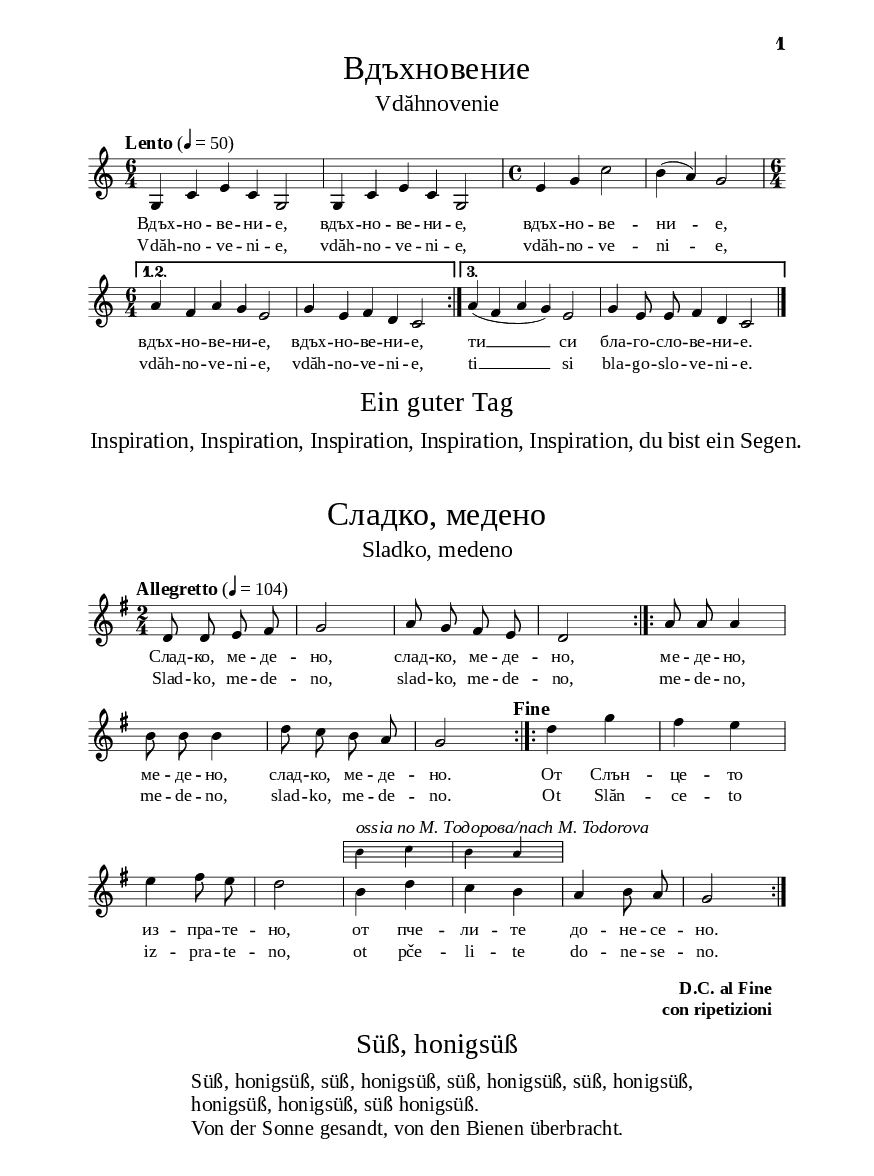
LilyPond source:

\version "2.24.4"

% include paper part and global functions
\include "include/globals.ily"

\bookpart {
  \label #'ref095
  \tocItem \markup "Вдъхновение – Vdăhnovenie"
  \include "include/bookpart-paper.ily"
  \score {
    \include "include/score-layout.ily"


    \new Voice \absolute  {
      \clef treble
      \key c \major
      \time 6/4
      \tempoFunc "Lento" 4 "50"
      \autoBeamOff
      \repeat volta 3 {
        g4 c' e' c' g2 | g4 c' e' c' g2 | \time 4/4  e'4 g' c''2  |

        b'4 ( a' ) g'2 | \break \time 6/4
      } \alternative {
        { a'4 f' a' g' e'2 | g'4 e' f' d' c'2 |  }
        {
          \once \override Score.TimeSignature.break-visibility = ##(#f #f #t)
          \time 6/4 a'4 ( f' a' g' ) e'2 |  g'4 e'8 e' f'4 d' c'2
        }
      }
      \bar "|."
    }

    \addlyrics {
      Вдъх -- но -- ве -- ни -- е,
      вдъх -- но -- ве -- ни -- е,
      вдъх -- но -- ве -- ни -- е, вдъх -- но -- ве -- ни -- е,
      вдъх -- но -- ве -- ни -- е, ти __ си бла -- го --
      сло -- ве -- ни -- е.

    }

    \addlyrics {
      Vdăh -- no -- ve -- ni -- e,
      vdăh -- no -- ve -- ni -- e,
      vdăh -- no -- ve -- ni -- e, vdăh -- no -- ve -- ni -- e,
      vdăh -- no -- ve -- ni -- e, ti __ si bla -- go --
      slo -- ve -- ni -- e.

    }


    \header {
      title = \titleFunc "Вдъхновение" "Vdăhnovenie"
    }

    \midi{}

  } % score

  \markup \empty-one

  % include foreign translation(s) of the song
  \version "2.24.4"

\markup \fill-line { \fontsize #deTitleFontSize "Ein guter Tag" }
\markup \null
\markup \null

\markup \abs-fontsize #11 \override #`(baseline-skip . ,bgCoupletBaselineSkip) {
  \fill-line {
    \hspace #0.1
    \column {
      \line {
        \bold "  "
        \column {
           "Inspiration, Inspiration, Inspiration, Inspiration, Inspiration, du bist ein Segen."
        }
      }
    }\hspace #0.1
  }
}


  \markup \empty-three

  \label #'ref073
  \tocItem \markup "Сладко, медено – Sladko, medeno"
  \include "include/bookpart-paper.ily"
  \score {
    \include "include/score-layout.ily"

    \new Staff = main \absolute {
      \clef treble
      \key g \major
      \time 2/4
      \tempoFunc "Allegretto" 4 "104"
      \autoBeamOff


      d'8 d' e' fis' |g'2 | a'8 g' fis' e' | d'2  \bar ":|.:"  |

      a'8 a' a'4 | \break  b'8 b' b'4 | d''8 c'' b' a' | \tempo "                 Fine" g'2  \bar ":|.:" |



      d''4 g'' | fis''4 e'' | \break

      e''4 fis''8 e'' | d''2  |

      <<
        {

          b'4 d'' | c''4 b' |
        }

        \new Staff \with {
          \override VerticalAxisGroup.default-staff-staff-spacing =
          #'((basic-distance . 5.5)
             (padding . -20))
          \remove "Time_signature_engraver"
          alignAboveContext = #"main"
          fontSize = #-1.7
          \override StaffSymbol.staff-space = #(magstep -3)
          \override StaffSymbol.thickness = #(magstep -3)
          firstClef = ##f
        }
        { b'4^\markup { \large \italic "ossia по М. Тодорова/nach M. Todorova " } c'' | b'4 a' | }
      >>



      a'4 b'8 a' | g'2
      \bar ":|."
    }

    \addlyrics {
      Слад -- ко,
      ме -- де -- но, слад -- ко, ме -- де -- но, ме --
      де -- но, ме -- де -- но, слад -- ко, ме -- де --
      но. От Слън -- це -- то из -- пра -- те -- но,
      от пче -- ли -- те до -- не -- се -- но.
    }
    \addlyrics {
      Slad -- ko,
      me -- de -- no, slad -- ko, me -- de -- no, me --
      de -- no, me -- de -- no, slad -- ko, me -- de --
      no. Ot Slăn -- ce -- to iz -- pra -- te -- no,
      ot pče -- li -- te do -- ne -- se -- no.
    }
    \header {
      title = \titleFunc "Сладко, медено" "Sladko, medeno"
    }

    \midi{}

  } % score

  \markup \empty-one
  \markup \dc-two "D.C. al Fine" "con ripetizioni"

  \markup \empty-one

  % include foreign translation(s) of the song
  \version "2.24.4"

\markup \fill-line { \fontsize #deTitleFontSize "Süß, honigsüß" }
\markup \null
\markup \null

\markup \abs-fontsize #10 {
    \fill-line {  
  \override #`(baseline-skip . ,deCoupletBaselineSkip)

  \column {

       
  \line { " "Süß, honigsüß, süß, honigsüß, süß, honigsüß, süß, honigsüß, }
  \line { " " honigsüß, honigsüß, süß honigsüß.}

  \line { " " Von der Sonne gesandt, von den Bienen überbracht. }

      
  }
       
    }
    
    
}
    






} % bookpart
